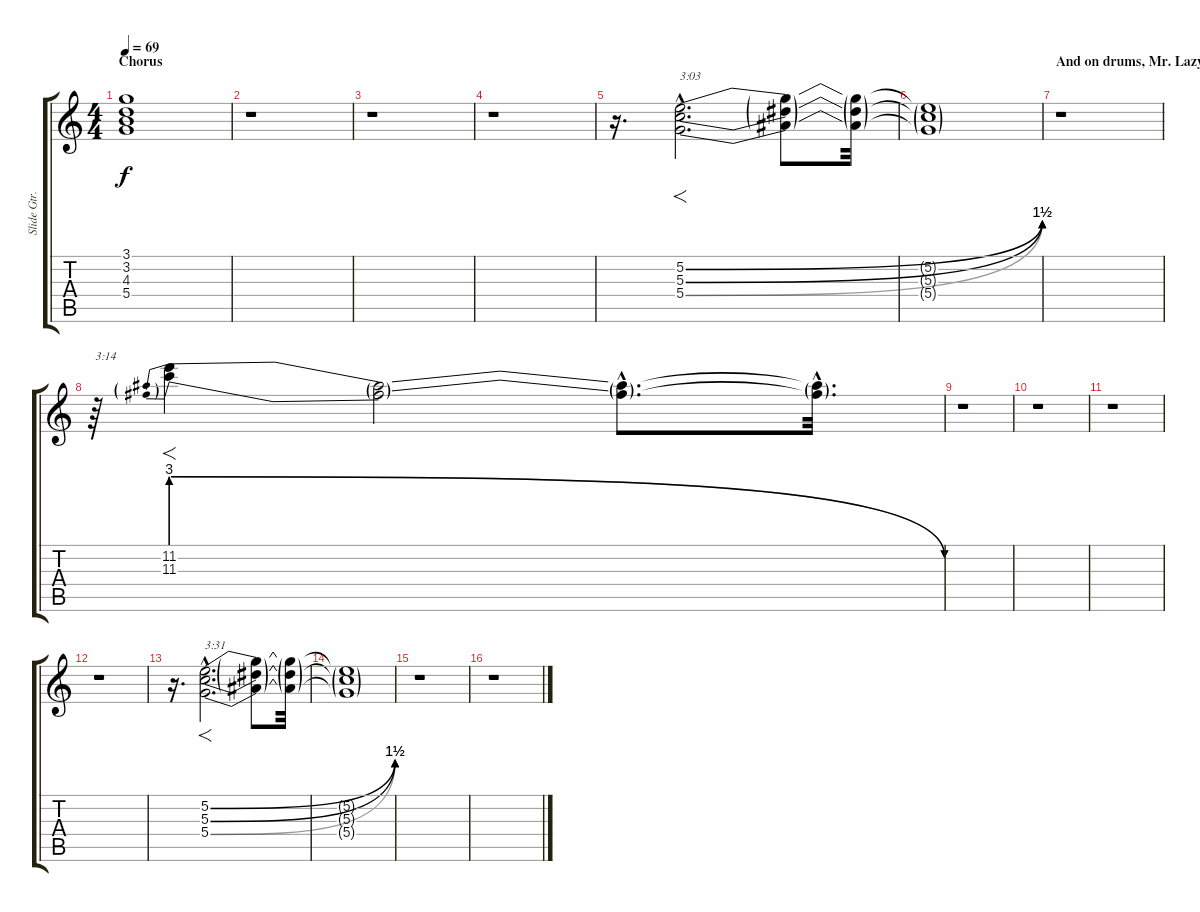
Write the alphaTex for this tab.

\track ("Slide Gtr. 2" "Slide Gtr.") {instrument overdrivenguitar}
\staff {score tabs}
\tuning (E4 B3 G3 D3 A2 E2) {hide}
\ts (4 4)
\section ("" "Chorus")
\tempo 69
\clef g2
\ks c
(3.1{t} 3.2{t} 4.3{t} 5.4{t}).1{dy f} |
r.1 |
r.1 |
r.1{volume 13} |
r.16{d} (5.2{be (bend 0 0 60 6) hac} 5.3{be (bend 0 0 60 6) hac} 5.4{be (bend 0 0 60 6) hac}).2{f d txt "3:03"} (5.2{t} 5.3{t} 5.4{t}).8 (5.2{t} 5.3{t} 5.4{t}).32{volume 6} |
(5.2{t} 5.3{t} 5.4{t}).1 |
\section ("" "And on drums, Mr. Lazy Guitar.")
r.1{volume 9} |
r.64{txt "3:14"} (11.2{be (prebendrelease 0 12 60 0)} 11.3{be (prebendrelease 0 12 60 0)}).4{f} (11.2{t} 11.3{t}).2{volume 5} (11.2{hac t} 11.3{hac t}).8{d} (11.2{hac t} 11.3{hac t}).32{d} |
r.1 |
r.1 |
r.1 |
r.1{volume 13} |
r.16{d} (5.2{be (bend 0 0 60 6) hac} 5.3{be (bend 0 0 60 6) hac} 5.4{be (bend 0 0 60 6) hac}).2{f d txt "3:31"} (5.2{t} 5.3{t} 5.4{t}).8 (5.2{t} 5.3{t} 5.4{t}).32{volume 6} |
(5.2{t} 5.3{t} 5.4{t}).1 |
r.1 |
r.1
